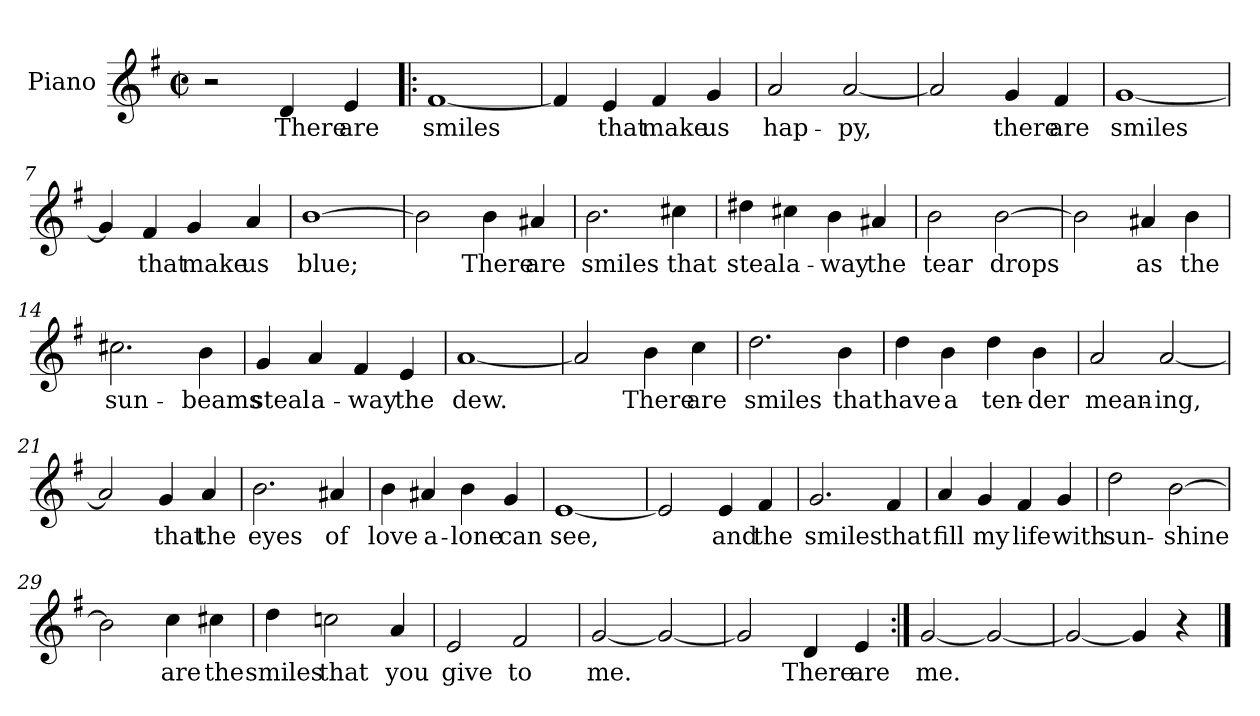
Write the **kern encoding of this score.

**kern	**text
*part1	*part1
*staff1	*staff1
*I"Piano	*
*I'Pno.	*
*clefG2	*
*k[f#]	*
*G:	*
*M2/2	*
*met(c|)	*
=1	=1
2r	.
4d/	There
4e/	are
=2!|:	=2!|:
[1f#	smiles
=3	=3
4f#/]	.
4e/	that
4f#/	make
4g/	us
=4	=4
2a/	hap-
[2a/	-py,
=5	=5
2a/]	.
4g/	there
4f#/	are
=6	=6
[1g	smiles
!!LO:LB:g=z
=7	=7
4g/]	.
4f#/	that
4g/	make
4a/	us
=8	=8
[1b	blue;
=9	=9
2b\]	.
4b\	There
4a#X/	are
=10	=10
2.b\	smiles
4cc#X\	that
=11	=11
4dd#X\	steal
4cc#X\	a-
4b\	-way
4a#X/	the
=12	=12
2b\	tear
[2b\	drops
!!LO:LB:g=z
=13	=13
2b\]	.
4a#X/	as
4b\	the
=14	=14
2.cc#X\	sun-
4b\	-beams
=15	=15
4g/	steal
4a/	a-
4f#/	-way
4e/	the
=16	=16
[1a	dew.
=17	=17
2a/]	.
4b\	There
4cc\	are
=18	=18
2.dd\	smiles
4b\	that
!!LO:LB:g=z
=19	=19
4dd\	have
4b\	a
4dd\	ten-
4b\	-der
=20	=20
2a/	mean-
[2a/	-ing,
=21	=21
2a/]	.
4g/	that
4a/	the
=22	=22
2.b\	eyes
4a#X/	of
=23	=23
4b\	love
4a#X/	a-
4b\	-lone
4g/	can
=24	=24
[1e	see,
!!LO:LB:g=z
=25	=25
2e/]	.
4e/	and
4f#/	the
=26	=26
2.g/	smiles
4f#/	that
=27	=27
4a/	fill
4g/	my
4f#/	life
4g/	with
=28	=28
2dd\	sun-
[2b\	-shine
=29	=29
2b\]	.
4cc\	are
4cc#X\	the
=30	=30
4dd\	smiles
2ccn\	that
4a/	you
!!LO:LB:g=z
=31	=31
2e/	give
2f#/	to
=32	=32
[2g/	me.
2g/_	.
=33	=33
2g/]	.
4d/	There
4e/	are
=34:|!	=34:|!
[2g/	me.
2g/_	.
=35	=35
2g/_	.
4g/]	.
4r	.
==	==
*-	*-
